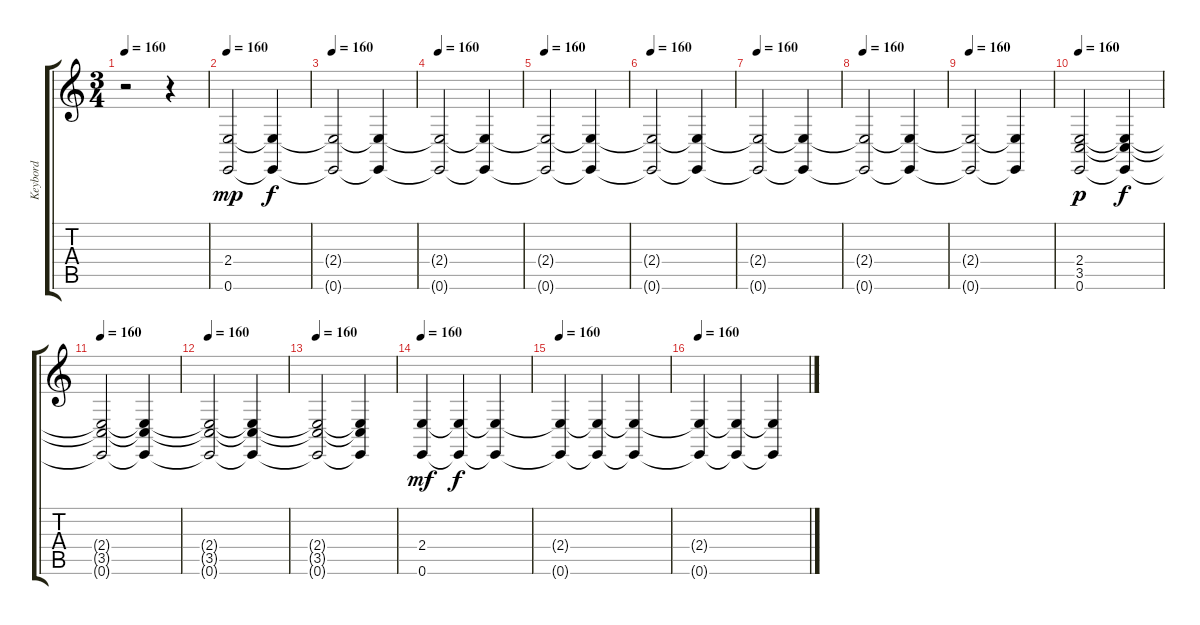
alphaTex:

\track ("Keybord" "Keybord") {instrument cello}
\staff {score tabs}
\tuning (E4 B3 G3 D3 A2 E2) {hide}
\ts (3 4)
\tempo 160
\clef g2
\ks c
r.2{dy mp} r.4 |
\tempo 160
(2.4 0.6).2 (2.4{t} 0.6{t}).4{dy f} |
\tempo 160
(2.4{t} 0.6{t}).2 (2.4{t} 0.6{t}).4 |
\tempo 160
(2.4{t} 0.6{t}).2 (2.4{t} 0.6{t}).4 |
\tempo 160
(2.4{t} 0.6{t}).2 (2.4{t} 0.6{t}).4 |
\tempo 160
(2.4{t} 0.6{t}).2 (2.4{t} 0.6{t}).4 |
\tempo 160
(2.4{t} 0.6{t}).2 (2.4{t} 0.6{t}).4 |
\tempo 160
(2.4{t} 0.6{t}).2 (2.4{t} 0.6{t}).4 |
\tempo 160
(2.4{t} 0.6{t}).2 (2.4{t} 0.6{t}).4 |
\tempo 160
(2.4 3.5 0.6).2{dy p} (2.4{t} 3.5{t} 0.6{t}).4{dy f} |
\tempo 160
(2.4{t} 3.5{t} 0.6{t}).2 (2.4{t} 3.5{t} 0.6{t}).4 |
\tempo 160
(2.4{t} 3.5{t} 0.6{t}).2 (2.4{t} 3.5{t} 0.6{t}).4 |
\tempo 160
(2.4{t} 3.5{t} 0.6{t}).2 (2.4{t} 3.5{t} 0.6{t}).4 |
\tempo 160
(2.4 0.6).4{dy mf} (2.4{t} 0.6{t}).4{dy f} (2.4{t} 0.6{t}).4 |
\tempo 160
(2.4{t} 0.6{t}).4 (2.4{t} 0.6{t}).4 (2.4{t} 0.6{t}).4 |
\tempo 160
(2.4{t} 0.6{t}).4 (2.4{t} 0.6{t}).4 (2.4{t} 0.6{t}).4
